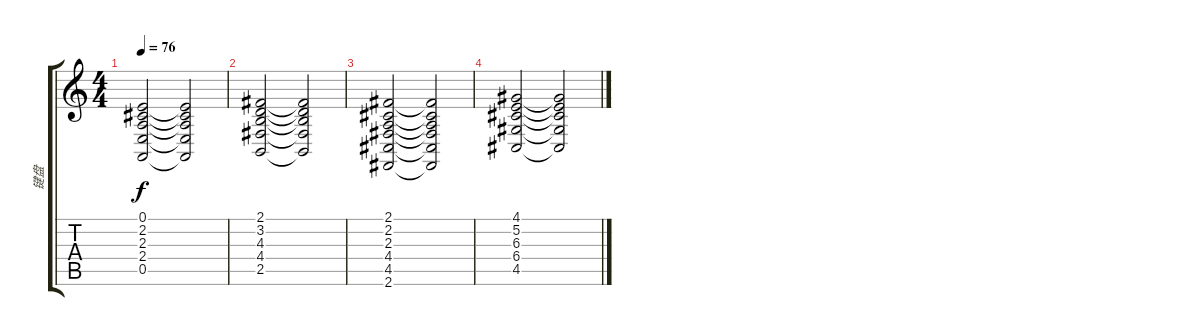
\track ("键盘" "键盘") {instrument choiraahs}
\staff {score tabs}
\tuning (E4 B3 G3 D3 A2 E2) {hide}
\ts (4 4)
\tempo 76
\clef g2
\ks c
(0.1 2.2 2.3 2.4 0.5).2{dy f} (0.1{t} 2.2{t} 2.3{t} 2.4{t} 0.5{t}).2 |
(2.1 3.2 4.3 4.4 2.5).2 (2.1{t} 3.2{t} 4.3{t} 4.4{t} 2.5{t}).2 |
(2.1 2.2 2.3 4.4 4.5 2.6).2 (2.1{t} 2.2{t} 2.3{t} 4.4{t} 4.5{t} 2.6{t}).2 |
(4.1 5.2 6.3 6.4 4.5).2 (4.1{t} 5.2{t} 6.3{t} 6.4{t} 4.5{t}).2
